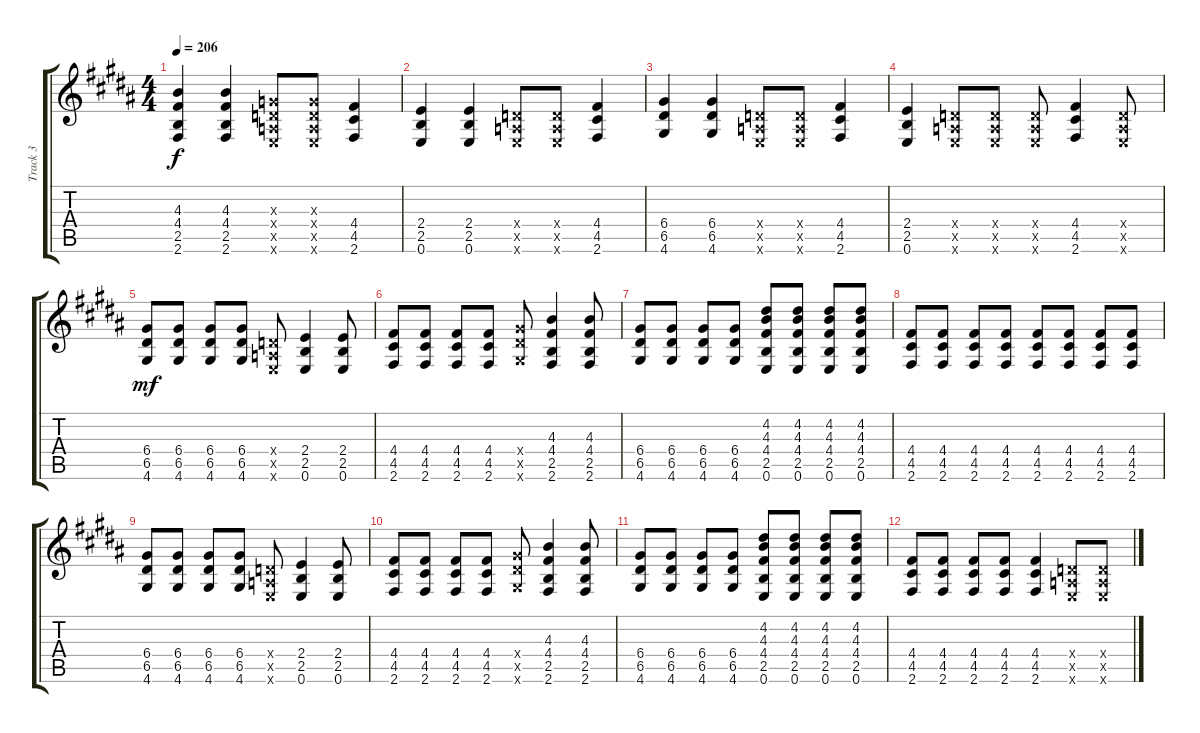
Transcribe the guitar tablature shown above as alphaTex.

\track ("Track 3" "Track 3") {instrument distortionguitar}
\staff {score tabs}
\tuning (E4 B3 G3 D3 A2 E2) {hide}
\ts (4 4)
\tempo 206
\clef g2
\ks b
(4.3 4.4 2.5 2.6).4{dy f} (4.3 4.4 2.5 2.6).4 (0.3{x} 0.4{x} 0.5{x} 0.6{x}).8 (0.3{x} 0.4{x} 0.5{x} 0.6{x}).8 (4.4 4.5 2.6).4 |
(2.4 2.5 0.6).4 (2.4 2.5 0.6).4 (0.4{x} 0.5{x} 0.6{x}).8 (0.4{x} 0.5{x} 0.6{x}).8 (4.4 4.5 2.6).4 |
(6.4 6.5 4.6).4 (6.4 6.5 4.6).4 (0.4{x} 0.5{x} 0.6{x}).8 (0.4{x} 0.5{x} 0.6{x}).8 (4.4 4.5 2.6).4 |
(2.4 2.5 0.6).4 (0.4{x} 0.5{x} 0.6{x}).8 (0.4{x} 0.5{x} 0.6{x}).8 (0.4{x} 0.5{x} 0.6{x}).8 (4.4 4.5 2.6).4 (0.4{x} 0.5{x} 0.6{x}).8 |
(6.4 6.5 4.6).8{dy mf} (6.4 6.5 4.6).8 (6.4 6.5 4.6).8 (6.4 6.5 4.6).8 (0.4{x} 0.5{x} 0.6{x}).8 (2.4 2.5 0.6).4 (2.4 2.5 0.6).8 |
(4.4 4.5 2.6).8 (4.4 4.5 2.6).8 (4.4 4.5 2.6).8 (4.4 4.5 2.6).8 (6.4{x} 6.5{x} 4.6{x}).8 (4.3 4.4 2.5 2.6).4 (4.3 4.4 2.5 2.6).8 |
(6.4 6.5 4.6).8 (6.4 6.5 4.6).8 (6.4 6.5 4.6).8 (6.4 6.5 4.6).8 (4.2 4.3 4.4 2.5 0.6).8 (4.2 4.3 4.4 2.5 0.6).8 (4.2 4.3 4.4 2.5 0.6).8 (4.2 4.3 4.4 2.5 0.6).8 |
(4.4 4.5 2.6).8 (4.4 4.5 2.6).8 (4.4 4.5 2.6).8 (4.4 4.5 2.6).8 (4.4 4.5 2.6).8 (4.4 4.5 2.6).8 (4.4 4.5 2.6).8 (4.4 4.5 2.6).8 |
(6.4 6.5 4.6).8 (6.4 6.5 4.6).8 (6.4 6.5 4.6).8 (6.4 6.5 4.6).8 (0.4{x} 0.5{x} 0.6{x}).8 (2.4 2.5 0.6).4 (2.4 2.5 0.6).8 |
(4.4 4.5 2.6).8 (4.4 4.5 2.6).8 (4.4 4.5 2.6).8 (4.4 4.5 2.6).8 (6.4{x} 6.5{x} 4.6{x}).8 (4.3 4.4 2.5 2.6).4 (4.3 4.4 2.5 2.6).8 |
(6.4 6.5 4.6).8 (6.4 6.5 4.6).8 (6.4 6.5 4.6).8 (6.4 6.5 4.6).8 (4.2 4.3 4.4 2.5 0.6).8 (4.2 4.3 4.4 2.5 0.6).8 (4.2 4.3 4.4 2.5 0.6).8 (4.2 4.3 4.4 2.5 0.6).8 |
(4.4 4.5 2.6).8 (4.4 4.5 2.6).8 (4.4 4.5 2.6).8 (4.4 4.5 2.6).8 (4.4 4.5 2.6).4 (0.4{x} 0.5{x} 0.6{x}).8 (0.4{x} 0.5{x} 0.6{x}).8
